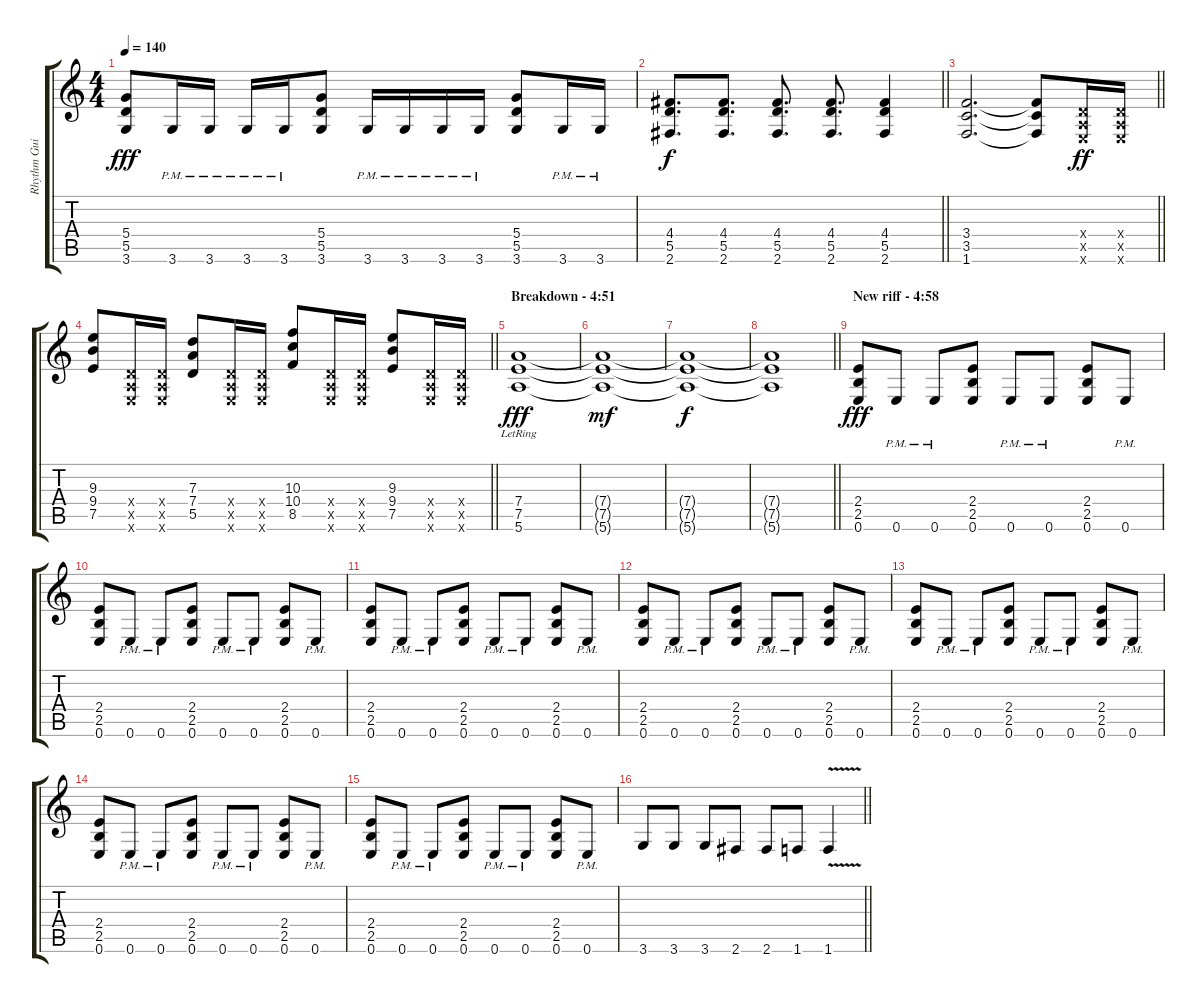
\track ("Rhythm Guitar 2" "Rhythm Gui") {instrument distortionguitar}
\staff {score tabs}
\tuning (E4 B3 G3 D3 A2 E2) {hide}
\ts (4 4)
\tempo 140
\clef g2
\ks c
(5.4 5.5 3.6).8{dy fff} 3.6{pm}.16 3.6{pm}.16 3.6{pm}.16 3.6{pm}.16 (5.4 5.5 3.6).8 3.6{pm}.16 3.6{pm}.16 3.6{pm}.16 3.6{pm}.16 (5.4 5.5 3.6).8 3.6{pm}.16 3.6{pm}.16 |
\barLineRight lightlight
(4.4 5.5 2.6).8{d dy f} (4.4 5.5 2.6).8{d} (4.4 5.5 2.6).8{d} (4.4 5.5 2.6).8{d} (4.4 5.5 2.6).4 |
\barLineRight lightlight
(3.4 3.5 1.6).2{d} (3.4{t} 3.5{t} 1.6{t}).8 (0.4{x} 0.5{x} 0.6{x}).16{dy ff} (0.4{x} 0.5{x} 0.6{x}).16 |
\barLineRight lightlight
(9.3 9.4 7.5).8 (0.4{x} 0.5{x} 0.6{x}).16 (0.4{x} 0.5{x} 0.6{x}).16 (7.3 7.4 5.5).8 (0.4{x} 0.5{x} 0.6{x}).16 (0.4{x} 0.5{x} 0.6{x}).16 (10.3 10.4 8.5).8 (0.4{x} 0.5{x} 0.6{x}).16 (0.4{x} 0.5{x} 0.6{x}).16 (9.3 9.4 7.5).8 (0.4{x} 0.5{x} 0.6{x}).16 (0.4{x} 0.5{x} 0.6{x}).16 |
\section ("" "Breakdown - 4:51")
(7.4{lr} 7.5{lr} 5.6{lr}).1{dy fff} |
(7.4{t} 7.5{t} 5.6{t}).1{dy mf volume 12} |
(7.4{t} 7.5{t} 5.6{t}).1{dy f volume 9} |
\barLineRight lightlight
(7.4{t} 7.5{t} 5.6{t}).1{volume 5} |
\section ("" "New riff - 4:58")
(2.4 2.5 0.6).8{dy fff volume 14} 0.6{pm}.8 0.6{pm}.8 (2.4 2.5 0.6).8 0.6{pm}.8 0.6{pm}.8 (2.4 2.5 0.6).8 0.6{pm}.8 |
(2.4 2.5 0.6).8 0.6{pm}.8 0.6{pm}.8 (2.4 2.5 0.6).8 0.6{pm}.8 0.6{pm}.8 (2.4 2.5 0.6).8 0.6{pm}.8 |
(2.4 2.5 0.6).8 0.6{pm}.8 0.6{pm}.8 (2.4 2.5 0.6).8 0.6{pm}.8 0.6{pm}.8 (2.4 2.5 0.6).8 0.6{pm}.8 |
(2.4 2.5 0.6).8 0.6{pm}.8 0.6{pm}.8 (2.4 2.5 0.6).8 0.6{pm}.8 0.6{pm}.8 (2.4 2.5 0.6).8 0.6{pm}.8 |
(2.4 2.5 0.6).8 0.6{pm}.8 0.6{pm}.8 (2.4 2.5 0.6).8 0.6{pm}.8 0.6{pm}.8 (2.4 2.5 0.6).8 0.6{pm}.8 |
(2.4 2.5 0.6).8 0.6{pm}.8 0.6{pm}.8 (2.4 2.5 0.6).8 0.6{pm}.8 0.6{pm}.8 (2.4 2.5 0.6).8 0.6{pm}.8 |
(2.4 2.5 0.6).8 0.6{pm}.8 0.6{pm}.8 (2.4 2.5 0.6).8 0.6{pm}.8 0.6{pm}.8 (2.4 2.5 0.6).8 0.6{pm}.8 |
\barLineRight lightlight
3.6.8 3.6.8 3.6.8 2.6.8 2.6.8 1.6.8 1.6{v}.4
